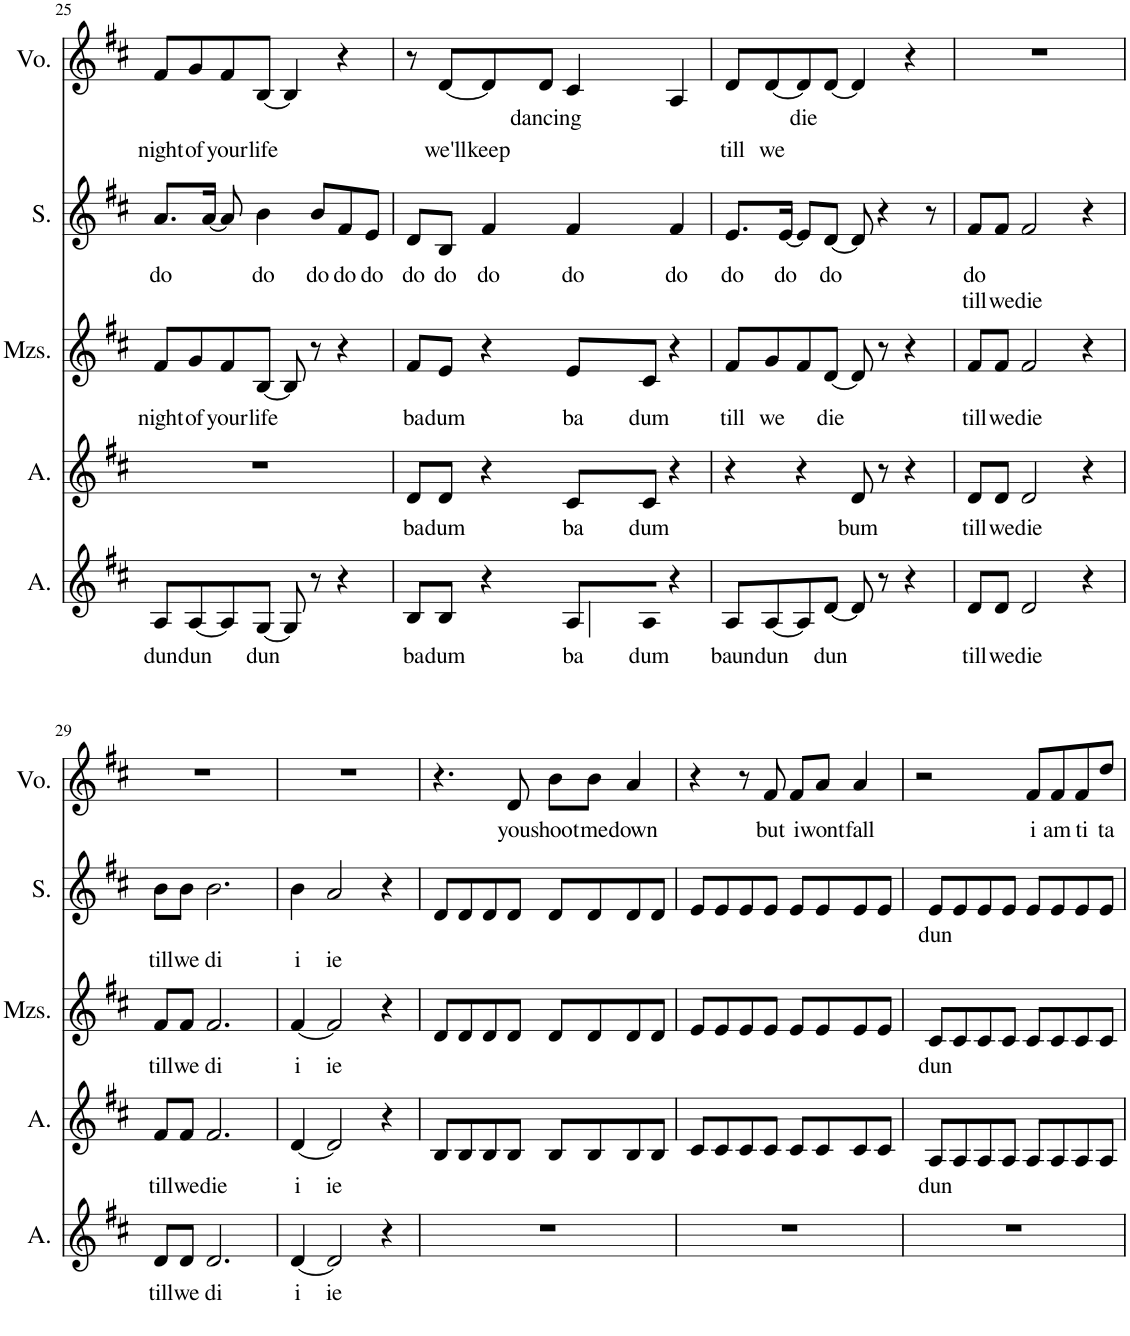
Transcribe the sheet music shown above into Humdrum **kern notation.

**kern	**text	**kern	**text	**kern	**text	**kern	**text	**text	**kern	**text
*part5	*part5	*part4	*part4	*part3	*part3	*part2	*part2	*part2	*part1	*part1
*staff5	*staff5	*staff4	*staff4	*staff3	*staff3	*staff2	*staff2	*staff2	*staff1	*staff1
*I"Alto	*	*I"Alto	*	*I"Mezzosoprano	*	*I"Soprano	*	*	*I"Voice	*
*I'A.	*	*I'A.	*	*I'Mzs.	*	*I'S.	*	*	*I'Vo.	*
!!LO:PB:g=z
*clefG2	*	*clefG2	*	*clefG2	*	*clefG2	*	*	*clefG2	*
*k[f#c#]	*	*k[f#c#]	*	*k[f#c#]	*	*k[f#c#]	*	*	*k[f#c#]	*
*M4/4	*	*M4/4	*	*M4/4	*	*M4/4	*	*	*M4/4	*
=25	=25	=25	=25	=25	=25	=25	=25	=25	=25	=25
!	!LO:LY:b	!	!	!	!LO:LY:b	!	!LO:LY:b	!	!	!LO:LY:b
8A/L	dun	1r	.	8f#/L	night	8.a/L	do	.	8f#/L	night
!	!LO:LY:b	!	!	!	!LO:LY:b	!	!	!	!	!LO:LY:b
[8A/	dun	.	.	8g/	of	.	.	.	8g/	of
.	.	.	.	.	.	[16a/Jk	.	.	.	.
!	!	!	!	!	!LO:LY:b	!	!	!	!	!LO:LY:b
8A/]	.	.	.	8f#/	your	8a/]	.	.	8f#/	your
!	!LO:LY:b	!	!	!	!LO:LY:b	!	!LO:LY:b	!	!	!LO:LY:b
[8G/J	dun	.	.	[8B/J	life	4b\	do	.	[8B/J	life
8G/]	.	.	.	8B/]	.	.	.	.	4B/]	.
!	!	!	!	!	!	!	!LO:LY:b	!	!	!
8r	.	.	.	8r	.	8b/L	do	.	.	.
!	!	!	!	!	!	!	!LO:LY:b	!	!	!
4r	.	.	.	4r	.	8f#/	do	.	4r	.
!	!	!	!	!	!	!	!LO:LY:b	!	!	!
.	.	.	.	.	.	8e/J	do	.	.	.
=26	=26	=26	=26	=26	=26	=26	=26	=26	=26	=26
!	!LO:LY:b	!	!LO:LY:b	!	!LO:LY:b	!	!LO:LY:b	!	!	!
8B/L	ba	8d/L	ba	8f#/L	ba	8d/L	do	.	8r	.
!	!LO:LY:b	!	!LO:LY:b	!	!LO:LY:b	!	!LO:LY:b	!	!	!LO:LY:b
8B/J	dum	8d/J	dum	8e/J	dum	8B/J	do	.	[8d/L	we'll
!	!	!	!	!	!	!	!LO:LY:b	!	!	!LO:LY:b
4r	.	4r	.	4r	.	4f#/	do	.	8d/]	keep
!	!	!	!	!	!	!	!	!	!	!LO:LY:b
.	.	.	.	.	.	.	.	.	8d/J	dancing
!	!LO:LY:b	!	!LO:LY:b	!	!LO:LY:b	!	!LO:LY:b	!	!	!
8A/L	ba	8c#/L	ba	8e/L	ba	4f#/	do	.	4c#/	.
!	!LO:LY:b	!	!LO:LY:b	!	!LO:LY:b	!	!	!	!	!
8A/J	dum	8c#/J	dum	8c#/J	dum	.	.	.	.	.
!	!	!	!	!	!	!	!LO:LY:b	!	!	!
4r	.	4r	.	4r	.	4f#/	do	.	4A/	.
=27	=27	=27	=27	=27	=27	=27	=27	=27	=27	=27
!	!LO:LY:b	!	!	!	!LO:LY:b	!	!LO:LY:b	!	!	!LO:LY:b
8A/L	baun	4r	.	8f#/L	till	8.e/L	do	.	8d/L	till
!	!LO:LY:b	!	!	!	!LO:LY:b	!	!	!	!	!LO:LY:b
[8A/	dun	.	.	8g/	we	.	.	.	[8d/	we
!	!	!	!	!	!	!	!LO:LY:b	!	!	!
.	.	.	.	.	.	[16e/Jk	do	.	.	.
!	!	!	!	!	!	!	!	!	!	!LO:LY:b
8A/]	.	4r	.	8f#/	.	8e/L]	.	.	8d/]	die
!	!LO:LY:b	!	!	!	!LO:LY:b	!	!LO:LY:b	!	!	!
[8d/J	dun	.	.	[8d/J	die	[8d/J	do	.	[8d/J	.
!	!	!	!LO:LY:b	!	!	!	!	!	!	!
8d/]	.	8d/	bum	8d/]	.	8d/]	.	.	4d/]	.
8r	.	8r	.	8r	.	4r	.	.	.	.
4r	.	4r	.	4r	.	.	.	.	4r	.
.	.	.	.	.	.	8r	.	.	.	.
=28	=28	=28	=28	=28	=28	=28	=28	=28	=28	=28
!	!LO:LY:b	!	!LO:LY:b	!	!LO:LY:b	!	!LO:LY:b	!LO:LY:b	!	!
8d/L	till	8d/L	till	8f#/L	till	8f#/L	do	till	1r	.
!	!LO:LY:b	!	!LO:LY:b	!	!LO:LY:b	!	!	!LO:LY:b	!	!
8d/J	we	8d/J	we	8f#/J	we	8f#/J	.	we	.	.
!	!LO:LY:b	!	!LO:LY:b	!	!LO:LY:b	!	!	!LO:LY:b	!	!
2d/	die	2d/	die	2f#/	die	2f#/	.	die	.	.
4r	.	4r	.	4r	.	4r	.	.	.	.
!!LO:LB:g=z
=29	=29	=29	=29	=29	=29	=29	=29	=29	=29	=29
!	!LO:LY:b	!	!LO:LY:b	!	!LO:LY:b	!	!	!LO:LY:b	!	!
8d/L	till	8f#/L	till	8f#/L	till	8b\L	.	till	1r	.
!	!LO:LY:b	!	!LO:LY:b	!	!LO:LY:b	!	!	!LO:LY:b	!	!
8d/J	we	8f#/J	we	8f#/J	we	8b\J	.	we	.	.
!	!LO:LY:b	!	!LO:LY:b	!	!LO:LY:b	!	!	!LO:LY:b	!	!
2.d/	di	2.f#/	die	2.f#/	di	2.b\	.	di	.	.
=30	=30	=30	=30	=30	=30	=30	=30	=30	=30	=30
!	!LO:LY:b	!	!LO:LY:b	!	!LO:LY:b	!	!	!LO:LY:b	!	!
[4d/	i	[4d/	i	[4f#/	i	4b\	.	i	1r	.
!	!LO:LY:b	!	!LO:LY:b	!	!LO:LY:b	!	!	!LO:LY:b	!	!
2d/]	ie	2d/]	ie	2f#/]	ie	2a/	.	ie	.	.
4r	.	4r	.	4r	.	4r	.	.	.	.
=31	=31	=31	=31	=31	=31	=31	=31	=31	=31	=31
1r	.	8B/L	.	8d/L	.	8d/L	.	.	4.r	.
.	.	8B/	.	8d/	.	8d/	.	.	.	.
.	.	8B/	.	8d/	.	8d/	.	.	.	.
!	!	!	!	!	!	!	!	!	!	!LO:LY:b
.	.	8B/J	.	8d/J	.	8d/J	.	.	8d/	you
!	!	!	!	!	!	!	!	!	!	!LO:LY:b
.	.	8B/L	.	8d/L	.	8d/L	.	.	8b\L	shoot
!	!	!	!	!	!	!	!	!	!	!LO:LY:b
.	.	8B/	.	8d/	.	8d/	.	.	8b\J	me
!	!	!	!	!	!	!	!	!	!	!LO:LY:b
.	.	8B/	.	8d/	.	8d/	.	.	4a/	down
.	.	8B/J	.	8d/J	.	8d/J	.	.	.	.
=32	=32	=32	=32	=32	=32	=32	=32	=32	=32	=32
1r	.	8c#/L	.	8e/L	.	8e/L	.	.	4r	.
.	.	8c#/	.	8e/	.	8e/	.	.	.	.
.	.	8c#/	.	8e/	.	8e/	.	.	8r	.
!	!	!	!	!	!	!	!	!	!	!LO:LY:b
.	.	8c#/J	.	8e/J	.	8e/J	.	.	8f#/	but
!	!	!	!	!	!	!	!	!	!	!LO:LY:b
.	.	8c#/L	.	8e/L	.	8e/L	.	.	8f#/L	i
!	!	!	!	!	!	!	!	!	!	!LO:LY:b
.	.	8c#/	.	8e/	.	8e/	.	.	8a/J	wont
!	!	!	!	!	!	!	!	!	!	!LO:LY:b
.	.	8c#/	.	8e/	.	8e/	.	.	4a/	fall
.	.	8c#/J	.	8e/J	.	8e/J	.	.	.	.
=33	=33	=33	=33	=33	=33	=33	=33	=33	=33	=33
!	!	!	!LO:LY:b	!	!LO:LY:b	!	!LO:LY:b	!	!	!
1r	.	8A/L	dun	8c#/L	dun	8e/L	dun	.	2r	.
.	.	8A/	.	8c#/	.	8e/	.	.	.	.
.	.	8A/	.	8c#/	.	8e/	.	.	.	.
.	.	8A/J	.	8c#/J	.	8e/J	.	.	.	.
!	!	!	!	!	!	!	!	!	!	!LO:LY:b
.	.	8A/L	.	8c#/L	.	8e/L	.	.	8f#/L	i
!	!	!	!	!	!	!	!	!	!	!LO:LY:b
.	.	8A/	.	8c#/	.	8e/	.	.	8f#/	am
!	!	!	!	!	!	!	!	!	!	!LO:LY:b
.	.	8A/	.	8c#/	.	8e/	.	.	8f#/	ti
!	!	!	!	!	!	!	!	!	!	!LO:LY:b
.	.	8A/J	.	8c#/J	.	8e/J	.	.	8dd/J	ta
=	=	=	=	=	=	=	=	=	=	=
*-	*-	*-	*-	*-	*-	*-	*-	*-	*-	*-
